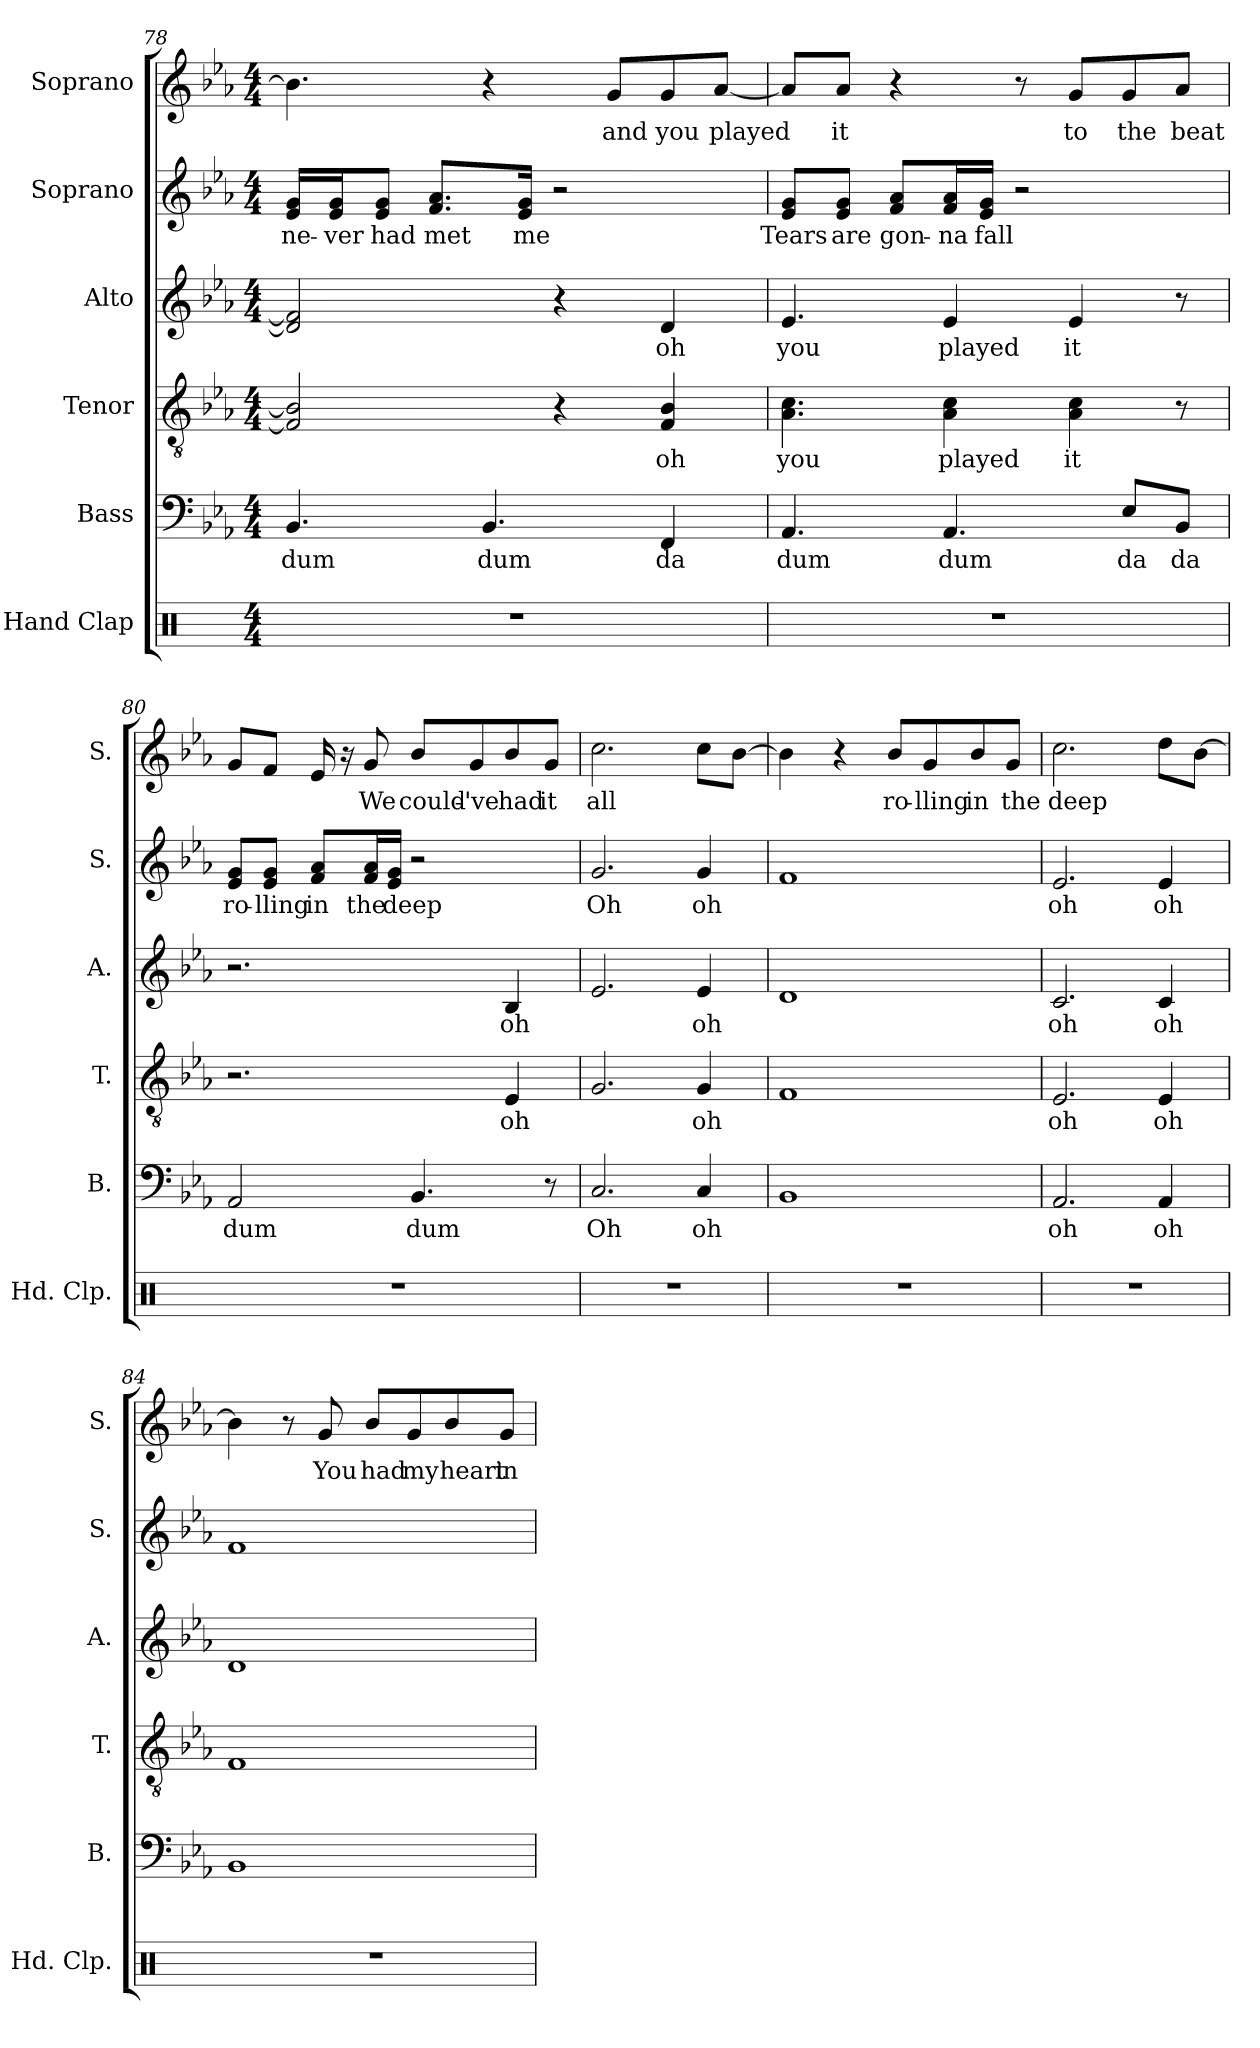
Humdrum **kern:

**kern	**kern	**text	**kern	**text	**kern	**text	**kern	**text	**kern	**text
*part6	*part5	*part5	*part4	*part4	*part3	*part3	*part2	*part2	*part1	*part1
*staff6	*staff5	*staff5	*staff4	*staff4	*staff3	*staff3	*staff2	*staff2	*staff1	*staff1
*I"Hand Clap	*I"Bass	*	*I"Tenor	*	*I"Alto	*	*I"Soprano	*	*I"Soprano	*
*I'Hd. Clp.	*I'B.	*	*I'T.	*	*I'A.	*	*I'S.	*	*I'S.	*
!!LO:PB:g=z
*clefX	*clefF4	*	*clefGv2	*	*clefG2	*	*clefG2	*	*clefG2	*
*k[]	*k[b-e-a-]	*	*k[b-e-a-]	*	*k[b-e-a-]	*	*k[b-e-a-]	*	*k[b-e-a-]	*
*M4/4	*M4/4	*	*M4/4	*	*M4/4	*	*M4/4	*	*M4/4	*
=78	=78	=78	=78	=78	=78	=78	=78	=78	=78	=78
!	!	!LO:LY:b	!	!	!	!	!	!LO:LY:b	!	!
1r	4.BB-/	dum	2F/] 2B-/]	.	2d/] 2f/]	.	16e-/ 16g/LL	ne-	4.b-\]	.
!	!	!	!	!	!	!	!	!LO:LY:b	!	!
.	.	.	.	.	.	.	16e-/ 16g/J	-ver	.	.
!	!	!	!	!	!	!	!	!LO:LY:b	!	!
.	.	.	.	.	.	.	8e-/ 8g/J	had	.	.
!	!	!	!	!	!	!	!	!LO:LY:b	!	!
.	.	.	.	.	.	.	8.f/ 8.a-/L	met	.	.
!	!	!LO:LY:b	!	!	!	!	!	!	!	!
.	4.BB-/	dum	.	.	.	.	.	.	4r	.
!	!	!	!	!	!	!	!	!LO:LY:b	!	!
.	.	.	.	.	.	.	16e-/ 16g/Jk	me	.	.
.	.	.	4r	.	4r	.	2r	.	.	.
!	!	!	!	!	!	!	!	!	!	!LO:LY:b
.	.	.	.	.	.	.	.	.	8g/L	and
!	!	!LO:LY:b	!	!LO:LY:b	!	!LO:LY:b	!	!	!	!LO:LY:b
.	4FF/	da	4F/ 4B-/	oh	4d/	oh	.	.	8g/	you
!	!	!	!	!	!	!	!	!	!	!LO:LY:b
.	.	.	.	.	.	.	.	.	[8a-/J	played
=79	=79	=79	=79	=79	=79	=79	=79	=79	=79	=79
!	!	!LO:LY:b	!	!LO:LY:b	!	!LO:LY:b	!	!LO:LY:b	!	!
1r	4.AA-/	dum	4.A-\ 4.c\	you	4.e-/	you	8e-/ 8g/L	Tears	8a-/L]	.
!	!	!	!	!	!	!	!	!LO:LY:b	!	!LO:LY:b
.	.	.	.	.	.	.	8e-/ 8g/J	are	8a-/J	it
!	!	!	!	!	!	!	!	!LO:LY:b	!	!
.	.	.	.	.	.	.	8f/ 8a-/L	gon-	4r	.
!	!	!LO:LY:b	!	!LO:LY:b	!	!LO:LY:b	!	!LO:LY:b	!	!
.	4.AA-/	dum	4A-\ 4c\	played	4e-/	played	16f/ 16a-/L	-na	.	.
!	!	!	!	!	!	!	!	!LO:LY:b	!	!
.	.	.	.	.	.	.	16e-/ 16g/JJ	fall	.	.
.	.	.	.	.	.	.	2r	.	8r	.
!	!	!	!	!LO:LY:b	!	!LO:LY:b	!	!	!	!LO:LY:b
.	.	.	4A-\ 4c\	it	4e-/	it	.	.	8g/L	to
!	!	!LO:LY:b	!	!	!	!	!	!	!	!LO:LY:b
.	8E-/L	da	.	.	.	.	.	.	8g/	the
!	!	!LO:LY:b	!	!	!	!	!	!	!	!LO:LY:b
.	8BB-/J	da	8r	.	8r	.	.	.	8a-/J	beat
!!LO:LB:g=z
=80	=80	=80	=80	=80	=80	=80	=80	=80	=80	=80
!	!	!LO:LY:b	!	!	!	!	!	!LO:LY:b	!	!
1r	2AA-/	dum	2.r	.	2.r	.	8e-/ 8g/L	ro-	8g/L	.
!	!	!	!	!	!	!	!	!LO:LY:b	!	!
.	.	.	.	.	.	.	8e-/ 8g/J	-lling	8f/J	.
!	!	!	!	!	!	!	!	!LO:LY:b	!	!
.	.	.	.	.	.	.	8f/ 8a-/L	in	16e-/	.
.	.	.	.	.	.	.	.	.	16r	.
!	!	!	!	!	!	!	!	!LO:LY:b	!	!LO:LY:b
.	.	.	.	.	.	.	16f/ 16a-/L	the	8g/	We
!	!	!	!	!	!	!	!	!LO:LY:b	!	!
.	.	.	.	.	.	.	16e-/ 16g/JJ	deep	.	.
!	!	!LO:LY:b	!	!	!	!	!	!	!	!LO:LY:b
.	4.BB-/	dum	.	.	.	.	2r	.	8b-/L	could-
!	!	!	!	!	!	!	!	!	!	!LO:LY:b
.	.	.	.	.	.	.	.	.	8g/	-'ve
!	!	!	!	!LO:LY:b	!	!LO:LY:b	!	!	!	!LO:LY:b
.	.	.	4E-/	oh	4B-/	oh	.	.	8b-/	had
!	!	!	!	!	!	!	!	!	!	!LO:LY:b
.	8r	.	.	.	.	.	.	.	8g/J	it
=81	=81	=81	=81	=81	=81	=81	=81	=81	=81	=81
!	!	!LO:LY:b	!	!	!	!	!	!LO:LY:b	!	!LO:LY:b
1r	2.C/	Oh	2.G/	.	2.e-/	.	2.g/	Oh	2.cc\	all
!	!	!LO:LY:b	!	!LO:LY:b	!	!LO:LY:b	!	!LO:LY:b	!	!
.	4C/	oh	4G/	oh	4e-/	oh	4g/	oh	8cc\L	.
.	.	.	.	.	.	.	.	.	[8b-\J	.
=82	=82	=82	=82	=82	=82	=82	=82	=82	=82	=82
1r	1BB-	.	1F	.	1d	.	1f	.	4b-\]	.
.	.	.	.	.	.	.	.	.	4r	.
!	!	!	!	!	!	!	!	!	!	!LO:LY:b
.	.	.	.	.	.	.	.	.	8b-/L	ro-
!	!	!	!	!	!	!	!	!	!	!LO:LY:b
.	.	.	.	.	.	.	.	.	8g/	-lling
!	!	!	!	!	!	!	!	!	!	!LO:LY:b
.	.	.	.	.	.	.	.	.	8b-/	in
!	!	!	!	!	!	!	!	!	!	!LO:LY:b
.	.	.	.	.	.	.	.	.	8g/J	the
=83	=83	=83	=83	=83	=83	=83	=83	=83	=83	=83
!	!	!LO:LY:b	!	!LO:LY:b	!	!LO:LY:b	!	!LO:LY:b	!	!LO:LY:b
1r	2.AA-/	oh	2.E-/	oh	2.c/	oh	2.e-/	oh	2.cc\	deep
!	!	!LO:LY:b	!	!LO:LY:b	!	!LO:LY:b	!	!LO:LY:b	!	!
.	4AA-/	oh	4E-/	oh	4c/	oh	4e-/	oh	8dd\L	.
.	.	.	.	.	.	.	.	.	[8b-\J	.
!!LO:PB:g=z
=84	=84	=84	=84	=84	=84	=84	=84	=84	=84	=84
1r	1BB-	.	1F	.	1d	.	1f	.	4b-\]	.
.	.	.	.	.	.	.	.	.	8r	.
!	!	!	!	!	!	!	!	!	!	!LO:LY:b
.	.	.	.	.	.	.	.	.	8g/	You
!	!	!	!	!	!	!	!	!	!	!LO:LY:b
.	.	.	.	.	.	.	.	.	8b-/L	had
!	!	!	!	!	!	!	!	!	!	!LO:LY:b
.	.	.	.	.	.	.	.	.	8g/	my
!	!	!	!	!	!	!	!	!	!	!LO:LY:b
.	.	.	.	.	.	.	.	.	8b-/	heart
!	!	!	!	!	!	!	!	!	!	!LO:LY:b
.	.	.	.	.	.	.	.	.	8g/J	in-
=	=	=	=	=	=	=	=	=	=	=
*-	*-	*-	*-	*-	*-	*-	*-	*-	*-	*-
